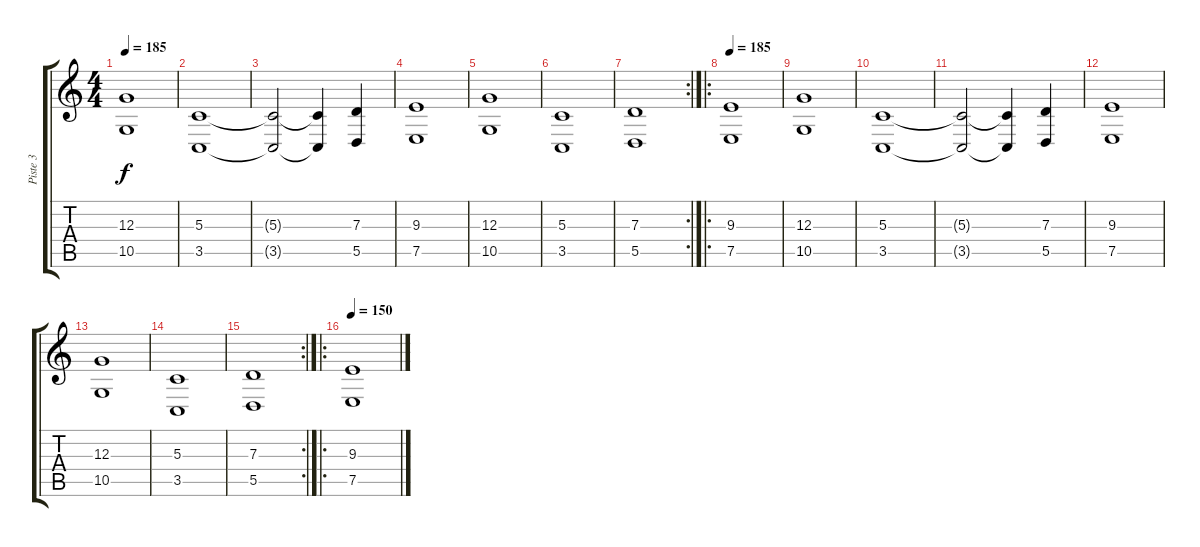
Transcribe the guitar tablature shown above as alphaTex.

\track ("Piste 3" "Piste 3") {instrument stringensemble1}
\staff {score tabs}
\tuning (E4 B3 G3 D3 A2 E2) {hide}
\ts (4 4)
\tempo 185
\clef g2
\ks c
(12.3 10.5).1{dy f} |
(5.3 3.5).1 |
(5.3{t} 3.5{t}).2 (5.3{t} 3.5{t}).4 (7.3 5.5).4 |
(9.3 7.5).1 |
(12.3 10.5).1 |
(5.3 3.5).1 |
\rc 2
(7.3 5.5).1 |
\ro
\tempo 185
(9.3 7.5).1{volume 8 instrument stringensemble1} |
(12.3 10.5).1 |
(5.3 3.5).1 |
(5.3{t} 3.5{t}).2 (5.3{t} 3.5{t}).4 (7.3 5.5).4 |
(9.3 7.5).1 |
(12.3 10.5).1 |
(5.3 3.5).1 |
\rc 2
(7.3 5.5).1 |
\ro
\tempo 150
(9.3 7.5).1
